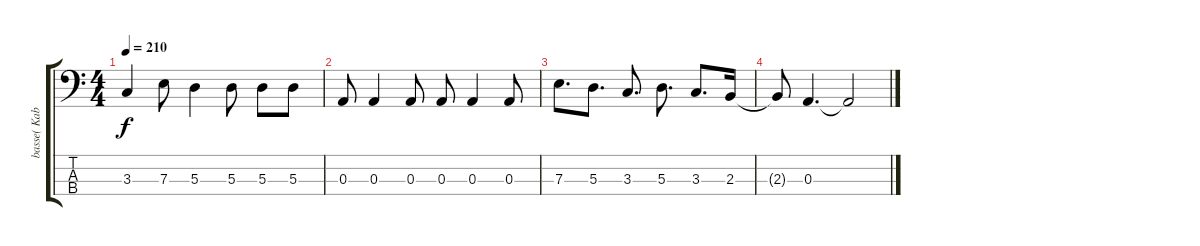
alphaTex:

\track ("basse( Kabula )" "basse( Kab") {instrument electricbasspick}
\staff {score tabs}
\tuning (G2 D2 A1 E1) {hide}
\ts (4 4)
\tempo 210
\clef f4
\ks c
3.3.4{dy f} 7.3.8 5.3.4 5.3.8 5.3.8 5.3.8 |
0.3.8 0.3.4 0.3.8 0.3.8 0.3.4 0.3.8 |
7.3.8{d} 5.3.8{d} 3.3.8{d} 5.3.8{d} 3.3.8{d} 2.3.16 |
2.3{t}.8 0.3.4{d} 0.3{t}.2
